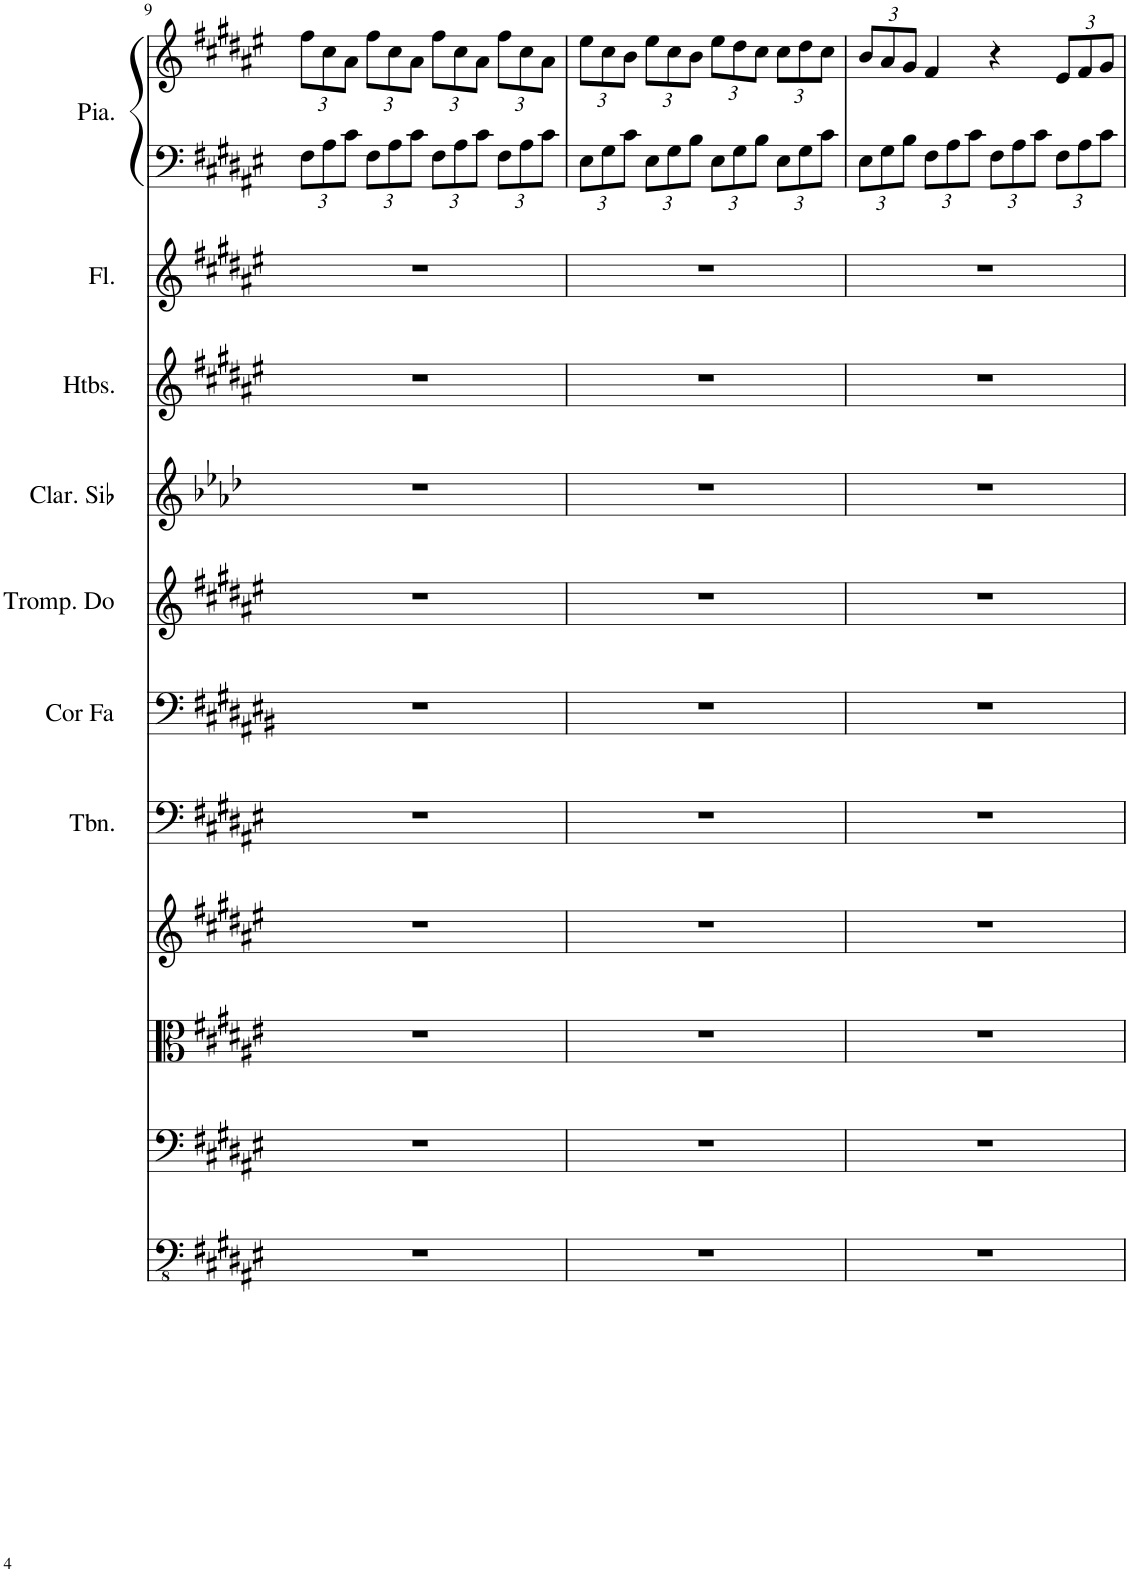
**kern	**kern	**kern	**kern	**kern	**kern	**kern	**kern	**kern	**kern	**kern	**kern
*part11	*part10	*part9	*part8	*part7	*part6	*part5	*part4	*part3	*part2	*part1	*part1
*staff12	*staff11	*staff10	*staff9	*staff8	*staff7	*staff6	*staff5	*staff4	*staff3	*staff2	*staff1
*I"Basso	*I"Violoncello	*I"Viola	*I"Violino	*I"Trombone	*I"Cor en Fa	*I"Trompette en Do	*I"Clarinette en Sib	*I"Hautbois	*I"Flûte	*I"Piano	*
*	*I'Vc	*I'Vla	*I'Vln	*I'Tbn.	*I'Cor Fa	*I'Tromp. Do	*I'Clar. Sib	*I'Htbs.	*I'Fl.	*I'Pia.	*
!!LO:PB:g=z
*clefFv4	*clefF4	*clefC3	*clefG2	*clefF4	*clefF4	*clefG2	*clefG2	*clefG2	*clefG2	*clefF4	*clefG2
*Trd7c12	*	*	*	*	*Trd4c7	*Trd1c2	*Trd1c2	*	*	*	*
*k[f#c#g#d#a#e#]	*k[f#c#g#d#a#e#]	*k[f#c#g#d#a#e#]	*k[f#c#g#d#a#e#]	*k[f#c#g#d#a#e#]	*k[f#c#g#d#a#e#b#]	*k[f#c#g#d#a#e#]	*k[b-e-a-d-]	*k[f#c#g#d#a#e#]	*k[f#c#g#d#a#e#]	*k[f#c#g#d#a#e#]	*k[f#c#g#d#a#e#]
*M4/4	*M4/4	*M4/4	*M4/4	*M4/4	*M4/4	*M4/4	*M4/4	*M4/4	*M4/4	*M4/4	*M4/4
*	*	*	*	*	*	*	*	*	*	*Xbrackettup	*Xbrackettup
=9	=9	=9	=9	=9	=9	=9	=9	=9	=9	=9	=9
1r	1r	1r	1r	1r	1r	1r	1r	1r	1r	12F#\L	12ff#\L
.	.	.	.	.	.	.	.	.	.	12A#\	12cc#\
.	.	.	.	.	.	.	.	.	.	12c#\J	12a#\J
.	.	.	.	.	.	.	.	.	.	12F#\L	12ff#\L
.	.	.	.	.	.	.	.	.	.	12A#\	12cc#\
.	.	.	.	.	.	.	.	.	.	12c#\J	12a#\J
.	.	.	.	.	.	.	.	.	.	12F#\L	12ff#\L
.	.	.	.	.	.	.	.	.	.	12A#\	12cc#\
.	.	.	.	.	.	.	.	.	.	12c#\J	12a#\J
.	.	.	.	.	.	.	.	.	.	12F#\L	12ff#\L
.	.	.	.	.	.	.	.	.	.	12A#\	12cc#\
.	.	.	.	.	.	.	.	.	.	12c#\J	12a#\J
=10	=10	=10	=10	=10	=10	=10	=10	=10	=10	=10	=10
1r	1r	1r	1r	1r	1r	1r	1r	1r	1r	12E#\L	12ee#\L
.	.	.	.	.	.	.	.	.	.	12G#\	12cc#\
.	.	.	.	.	.	.	.	.	.	12c#\J	12b\J
.	.	.	.	.	.	.	.	.	.	12E#\L	12ee#\L
.	.	.	.	.	.	.	.	.	.	12G#\	12cc#\
.	.	.	.	.	.	.	.	.	.	12B\J	12b\J
.	.	.	.	.	.	.	.	.	.	12E#\L	12ee#\L
.	.	.	.	.	.	.	.	.	.	12G#\	12dd#\
.	.	.	.	.	.	.	.	.	.	12B\J	12cc#\J
.	.	.	.	.	.	.	.	.	.	12E#\L	12cc#\L
.	.	.	.	.	.	.	.	.	.	12G#\	12dd#\
.	.	.	.	.	.	.	.	.	.	12c#\J	12cc#\J
=11	=11	=11	=11	=11	=11	=11	=11	=11	=11	=11	=11
1r	1r	1r	1r	1r	1r	1r	1r	1r	1r	12E#\L	12b/L
.	.	.	.	.	.	.	.	.	.	12G#\	12a#/
.	.	.	.	.	.	.	.	.	.	12B\J	12g#/J
.	.	.	.	.	.	.	.	.	.	12F#\L	4f#/
.	.	.	.	.	.	.	.	.	.	12A#\	.
.	.	.	.	.	.	.	.	.	.	12c#\J	.
.	.	.	.	.	.	.	.	.	.	12F#\L	4r
.	.	.	.	.	.	.	.	.	.	12A#\	.
.	.	.	.	.	.	.	.	.	.	12c#\J	.
.	.	.	.	.	.	.	.	.	.	12F#\L	12e#/L
.	.	.	.	.	.	.	.	.	.	12A#\	12f#/
.	.	.	.	.	.	.	.	.	.	12c#\J	12g#/J
=	=	=	=	=	=	=	=	=	=	=	=
*-	*-	*-	*-	*-	*-	*-	*-	*-	*-	*-	*-
